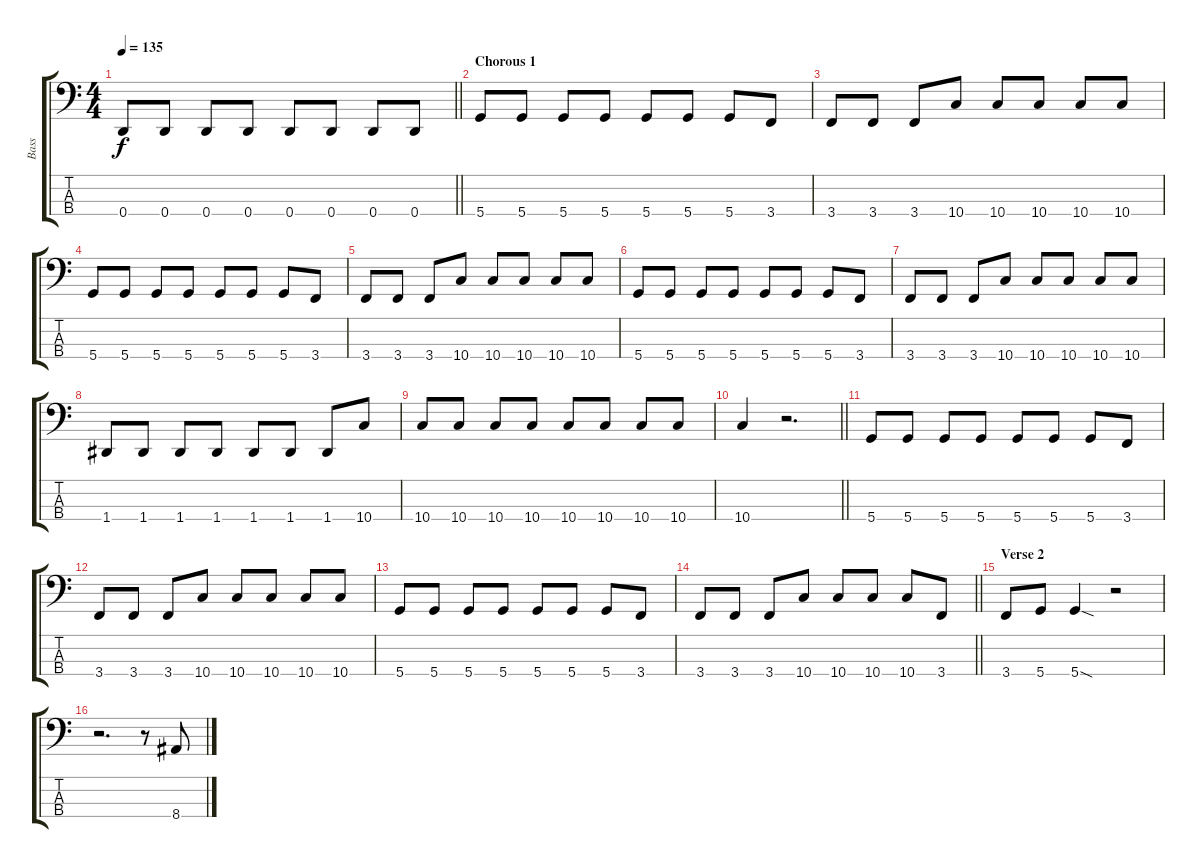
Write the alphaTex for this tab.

\track ("Bass" "Bass") {instrument electricbassfinger}
\staff {score tabs}
\tuning (G2 D2 A1 D1) {hide}
\ts (4 4)
\tempo 135
\clef f4
\barLineRight lightlight
\ks c
0.4.8{dy f} 0.4.8 0.4.8 0.4.8 0.4.8 0.4.8 0.4.8 0.4.8 |
\section ("" "Chorous 1")
5.4.8 5.4.8 5.4.8 5.4.8 5.4.8 5.4.8 5.4.8 3.4.8 |
3.4.8 3.4.8 3.4.8 10.4.8 10.4.8 10.4.8 10.4.8 10.4.8 |
5.4.8 5.4.8 5.4.8 5.4.8 5.4.8 5.4.8 5.4.8 3.4.8 |
3.4.8 3.4.8 3.4.8 10.4.8 10.4.8 10.4.8 10.4.8 10.4.8 |
5.4.8 5.4.8 5.4.8 5.4.8 5.4.8 5.4.8 5.4.8 3.4.8 |
3.4.8 3.4.8 3.4.8 10.4.8 10.4.8 10.4.8 10.4.8 10.4.8 |
1.4.8 1.4.8 1.4.8 1.4.8 1.4.8 1.4.8 1.4.8 10.4.8 |
10.4.8 10.4.8 10.4.8 10.4.8 10.4.8 10.4.8 10.4.8 10.4.8 |
\barLineRight lightlight
10.4.4 r.2{d} |
\section ("" "")
5.4.8 5.4.8 5.4.8 5.4.8 5.4.8 5.4.8 5.4.8 3.4.8 |
3.4.8 3.4.8 3.4.8 10.4.8 10.4.8 10.4.8 10.4.8 10.4.8 |
5.4.8 5.4.8 5.4.8 5.4.8 5.4.8 5.4.8 5.4.8 3.4.8 |
\barLineRight lightlight
3.4.8 3.4.8 3.4.8 10.4.8 10.4.8 10.4.8 10.4.8 3.4.8 |
\section ("" "Verse 2")
3.4.8 5.4.8 5.4{sod}.4 r.2 |
r.2{d} r.8 8.4.8
